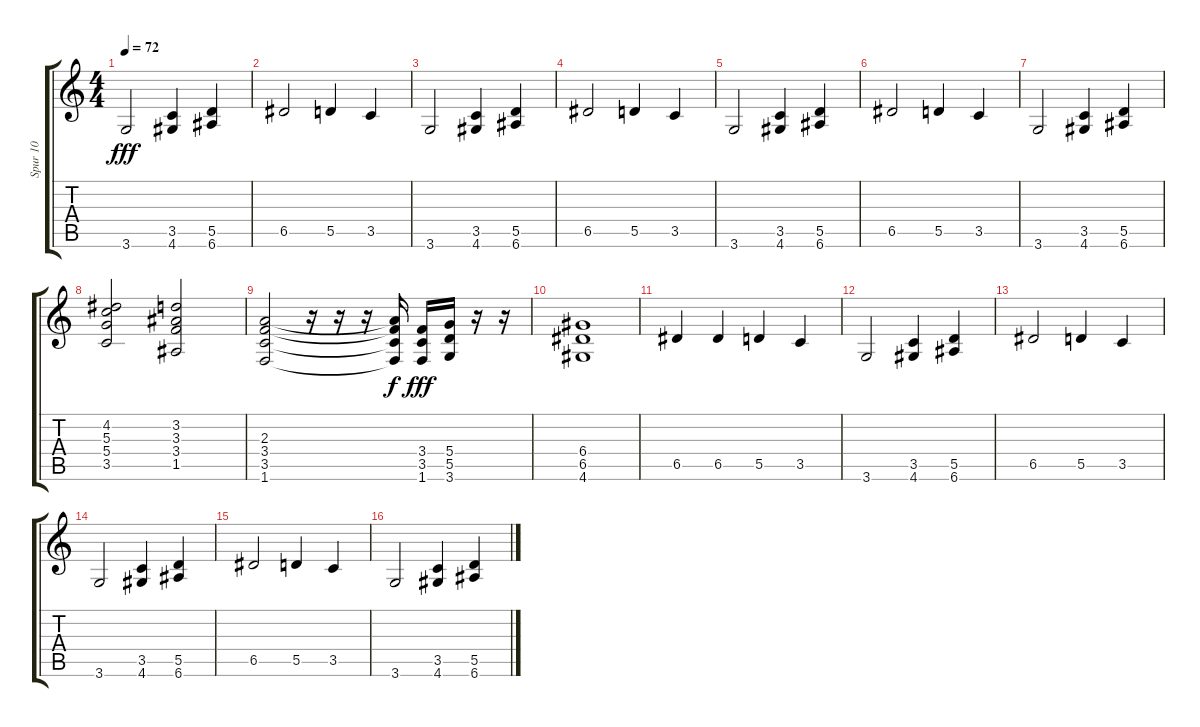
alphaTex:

\track ("Spur 10" "Spur 10") {instrument distortionguitar}
\staff {score tabs}
\tuning (E4 B3 G3 D3 A2 E2) {hide}
\ts (4 4)
\tempo 72
\clef g2
\ks c
3.6.2{dy fff} (3.5 4.6).4 (5.5 6.6).4 |
6.5.2 5.5.4 3.5.4 |
3.6.2 (3.5 4.6).4 (5.5 6.6).4 |
6.5.2 5.5.4 3.5.4 |
3.6.2 (3.5 4.6).4 (5.5 6.6).4 |
6.5.2 5.5.4 3.5.4 |
3.6.2 (3.5 4.6).4 (5.5 6.6).4 |
(4.2 5.3 5.4 3.5).2 (3.2 3.3 3.4 1.5).2 |
(2.3 3.4 3.5 1.6).2 r.16 r.16 r.16 (2.3{t} 3.4{t} 3.5{t} 1.6{t}).16{dy f} (3.4 3.5 1.6).16{dy fff} (5.4 5.5 3.6).16 r.16 r.16 |
(6.4 6.5 4.6).1 |
6.5.4 6.5.4 5.5.4 3.5.4 |
3.6.2 (3.5 4.6).4 (5.5 6.6).4 |
6.5.2 5.5.4 3.5.4 |
3.6.2 (3.5 4.6).4 (5.5 6.6).4 |
6.5.2 5.5.4 3.5.4 |
3.6.2 (3.5 4.6).4 (5.5 6.6).4
